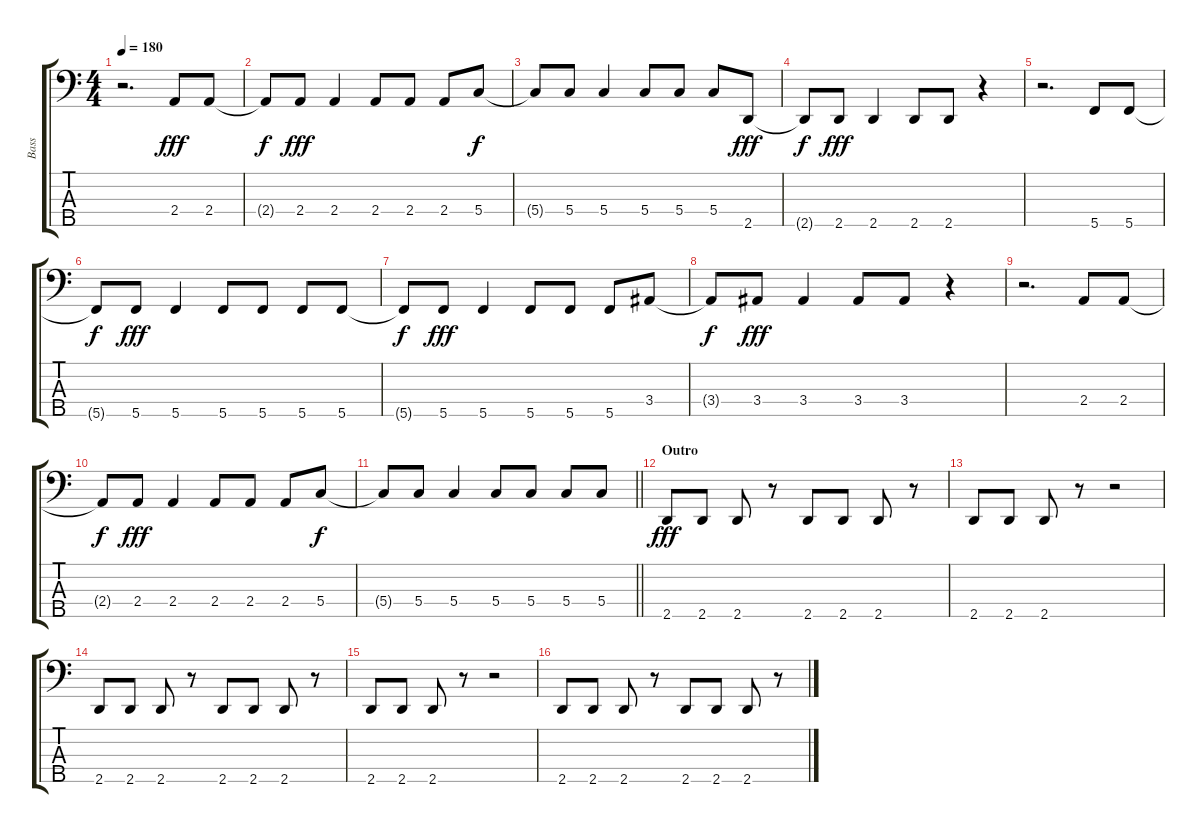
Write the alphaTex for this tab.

\track ("Bass" "Bass") {instrument electricbasspick}
\staff {score tabs}
\tuning (A2 F2 C2 G1 C1) {hide}
\ts (4 4)
\tempo 180
\clef f4
\ks c
r.2{d dy fff} 2.4.8 2.4.8 |
2.4{t}.8{dy f} 2.4.8{dy fff} 2.4.4 2.4.8 2.4.8 2.4.8 5.4.8{dy f} |
5.4{t}.8 5.4.8 5.4.4 5.4.8 5.4.8 5.4.8 2.5.8{dy fff} |
2.5{t}.8{dy f} 2.5.8{dy fff} 2.5.4 2.5.8 2.5.8 r.4 |
r.2{d} 5.5.8 5.5.8 |
5.5{t}.8{dy f} 5.5.8{dy fff} 5.5.4 5.5.8 5.5.8 5.5.8 5.5.8 |
5.5{t}.8{dy f} 5.5.8{dy fff} 5.5.4 5.5.8 5.5.8 5.5.8 3.4.8 |
3.4{t}.8{dy f} 3.4.8{dy fff} 3.4.4 3.4.8 3.4.8 r.4 |
r.2{d} 2.4.8 2.4.8 |
2.4{t}.8{dy f} 2.4.8{dy fff} 2.4.4 2.4.8 2.4.8 2.4.8 5.4.8{dy f} |
\barLineRight lightlight
5.4{t}.8 5.4.8 5.4.4 5.4.8 5.4.8 5.4.8 5.4.8 |
\section ("" "Outro")
2.5.8{dy fff} 2.5.8 2.5.8 r.8 2.5.8 2.5.8 2.5.8 r.8 |
2.5.8 2.5.8 2.5.8 r.8 r.2 |
2.5.8 2.5.8 2.5.8 r.8 2.5.8 2.5.8 2.5.8 r.8 |
2.5.8 2.5.8 2.5.8 r.8 r.2 |
2.5.8 2.5.8 2.5.8 r.8 2.5.8 2.5.8 2.5.8 r.8
